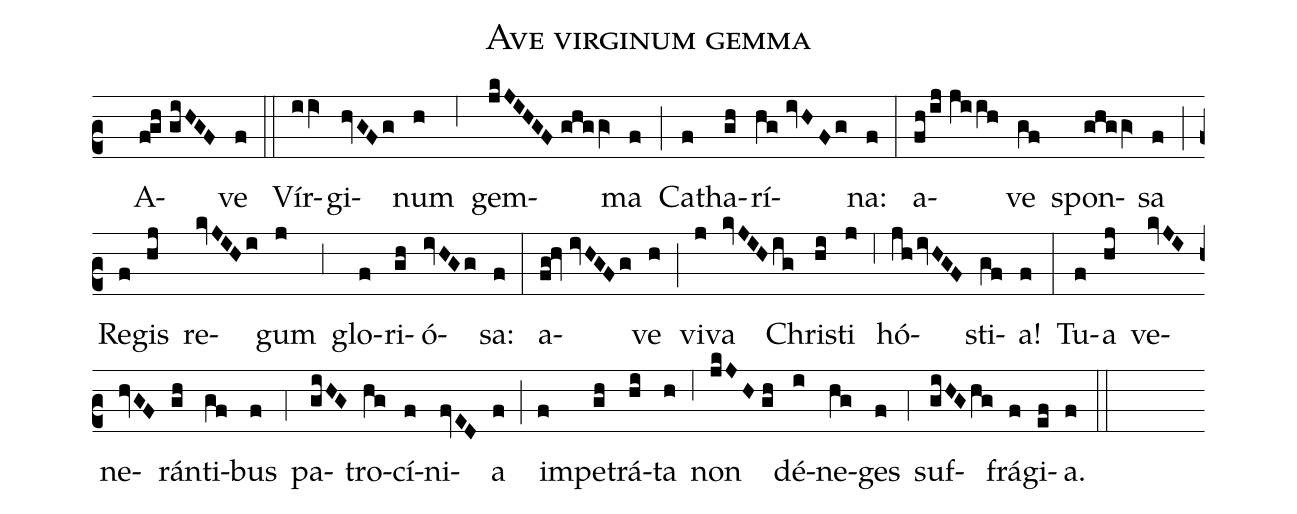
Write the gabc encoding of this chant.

name:Ave virginum gemma;
office-part:Antiphona;
mode:6;
%%
(c2) () A(f!gh//giHGF)ve(f) (::) Vír(iiV>)gi(hvGFg)num(h) (;6) gem(jkJIHGF//ghggV>)ma(f) (;) Ca(f)tha(gh)rí(hg//ivHFg)na:(f) (:) a(fh/ij//jiih)ve(gf) spon(ghggV>)sa(f) (;) Re(f)gis(hj) re(kvJIHi)gum(j) (;3) glo(f)ri(gh)ó(ivHGg)sa:(f) (:) a(fg!hv//ivHGFg)ve(h) (;) vi(j)va(kvJIH/ig) Chri(hi)sti(j) (;6) hó(jh/ivHGF)sti(gf)a!(f) (:) Tu(f)a(hj) ve(kvJI)ne(hvGF)rán(gh)ti(gf)bus(f) (;4) pa(giHG)tro(hg)cí(f)ni(fvED)a(f) (;) im(f)pe(gh)trá(hi)ta(h) (;6) non(jkJH//gh) dé(i)ne(hg)ges(f) (;4) suf(giHG/hg)frá(f)gi(ef)a.(f) (::)
